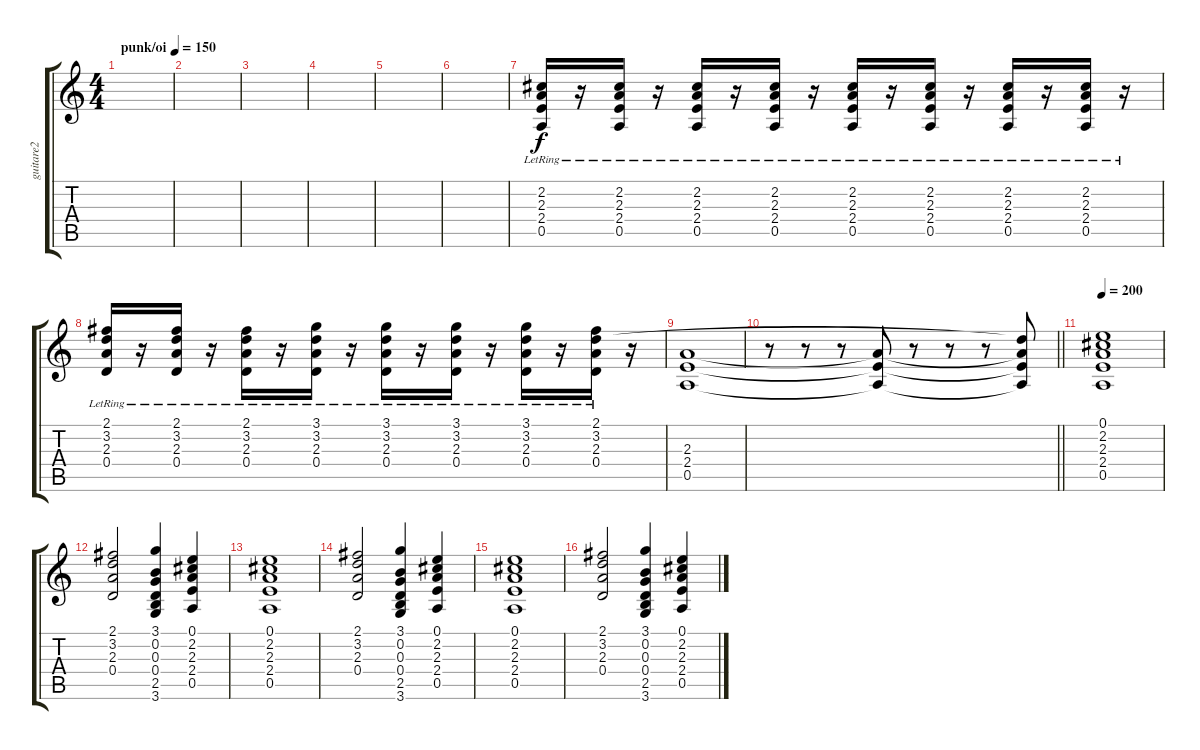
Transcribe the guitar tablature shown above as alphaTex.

\track ("guitare2" "guitare2") {instrument distortionguitar}
\staff {score tabs}
\tuning (E4 B3 G3 D3 A2 E2) {hide}
\ts (4 4)
\tempo (150 "punk/oi")
\clef g2
\ks c
|
|
|
|
|
|
(2.2{lr} 2.3{lr} 2.4{lr} 0.5{lr}).16 r.16 (2.2{lr} 2.3{lr} 2.4{lr} 0.5{lr}).16 r.16 (2.2{lr} 2.3{lr} 2.4{lr} 0.5{lr}).16 r.16 (2.2{lr} 2.3{lr} 2.4{lr} 0.5{lr}).16 r.16 (2.2{lr} 2.3{lr} 2.4{lr} 0.5{lr}).16 r.16 (2.2{lr} 2.3{lr} 2.4{lr} 0.5{lr}).16 r.16 (2.2{lr} 2.3{lr} 2.4{lr} 0.5{lr}).16 r.16 (2.2{lr} 2.3{lr} 2.4{lr} 0.5{lr}).16 r.16 |
(2.1{lr} 3.2{lr} 2.3{lr} 0.4{lr}).16 r.16 (2.1{lr} 3.2{lr} 2.3{lr} 0.4{lr}).16 r.16 (2.1{lr} 3.2{lr} 2.3{lr} 0.4{lr}).16 r.16 (3.1{lr} 3.2{lr} 2.3{lr} 0.4{lr}).16 r.16 (3.1{lr} 3.2{lr} 2.3{lr} 0.4{lr}).16 r.16 (3.1{lr} 3.2{lr} 2.3{lr} 0.4{lr}).16 r.16 (3.1{lr} 3.2{lr} 2.3{lr} 0.4{lr}).16 r.16 (2.1 3.2{lr} 2.3{lr} 0.4{lr}).16 r.16 |
(2.3 2.4 0.5).1 |
\barLineRight lightlight
r.8 r.8 r.8 (2.3{t} 2.4{t} 0.5{t}).8 r.8 r.8 r.8 (3.2{t} 2.3{t} 2.4{t} 0.5{t}).8 |
\section ("" "")
\tempo 200
(0.1 2.2 2.3 2.4 0.5).1 |
(2.1 3.2 2.3 0.4).2 (3.1 0.2 0.3 0.4 2.5 3.6).4 (0.1 2.2 2.3 2.4 0.5).4 |
(0.1 2.2 2.3 2.4 0.5).1 |
(2.1 3.2 2.3 0.4).2 (3.1 0.2 0.3 0.4 2.5 3.6).4 (0.1 2.2 2.3 2.4 0.5).4 |
(0.1 2.2 2.3 2.4 0.5).1 |
(2.1 3.2 2.3 0.4).2 (3.1 0.2 0.3 0.4 2.5 3.6).4 (0.1 2.2 2.3 2.4 0.5).4
